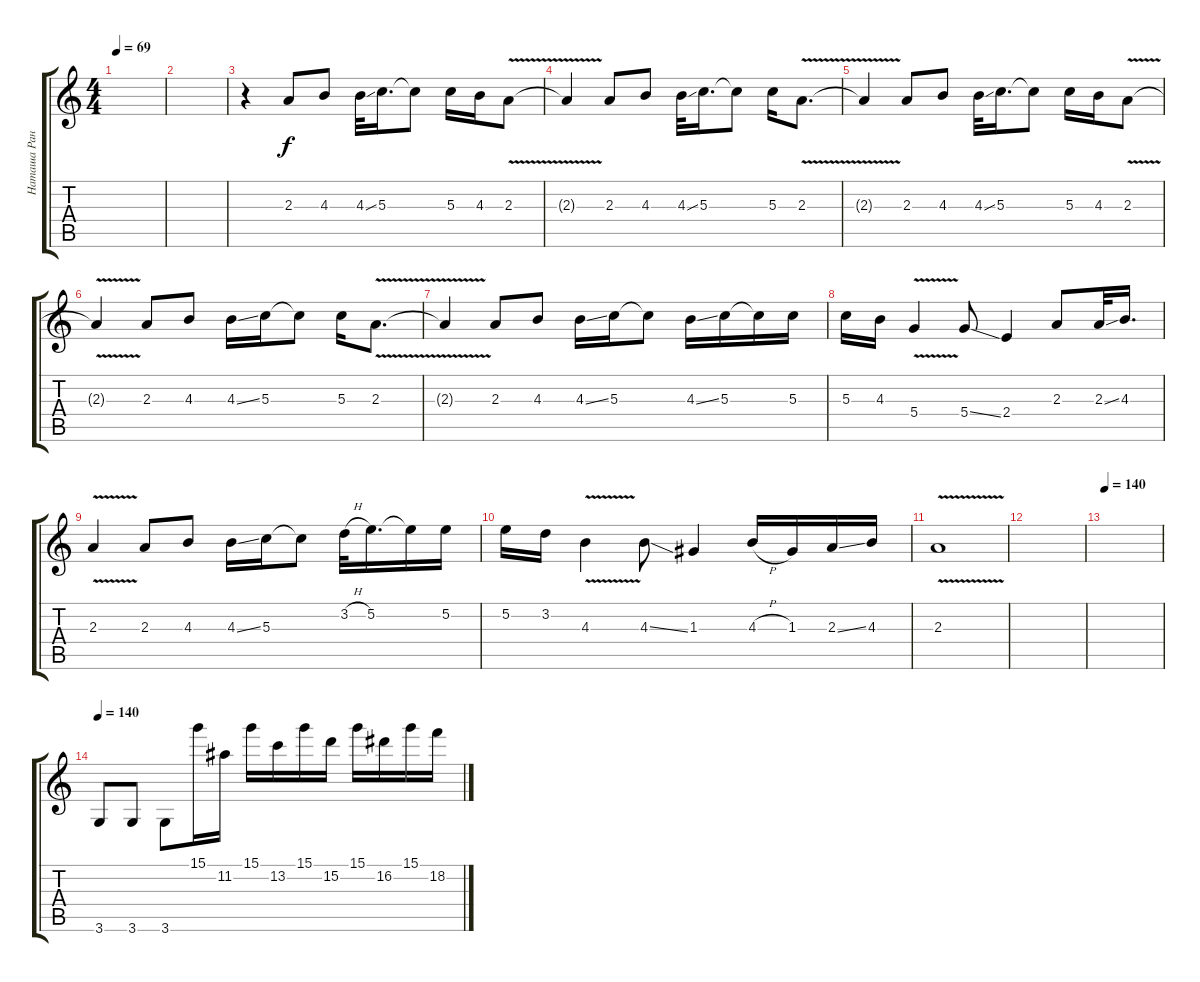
\track ("Наташа Ранетка" "Наташа Ран") {instrument overdrivenguitar}
\staff {score tabs}
\tuning (E4 B3 G3 D3 A2 E2) {hide}
\ts (4 4)
\tempo 69
\clef g2
\ks c
|
|
r.4 2.3.8 4.3.8 4.3{ss}.32 5.3.16{d} 5.3{t}.8 5.3.16 4.3.16 2.3{v}.8 |
2.3{t}.4 2.3.8 4.3.8 4.3{ss}.32 5.3.16{d} 5.3{t}.8 5.3.16 2.3{v}.8{d} |
2.3{t}.4 2.3.8 4.3.8 4.3{ss}.32 5.3.16{d} 5.3{t}.8 5.3.16 4.3.16 2.3{v}.8 |
2.3{t}.4 2.3.8 4.3.8 4.3{ss}.16 5.3.16 5.3{t}.8 5.3.16 2.3{v}.8{d} |
2.3{t}.4 2.3.8 4.3.8 4.3{ss}.16 5.3.16 5.3{t}.8 4.3{ss}.16 5.3.16 5.3{t}.16 5.3.16 |
5.3.16 4.3.16 5.4{v}.4 5.4{ss}.8 2.4.4 2.3.8 2.3{ss}.32 4.3.16{d} |
2.3{v}.4 2.3.8 4.3.8 4.3{ss}.16 5.3.16 5.3{t}.8 3.2{h}.32 5.2.16{d} 5.2{t}.16 5.2.16 |
5.2.16 3.2.16 4.3{v}.4 4.3{ss}.8 1.3.4 4.3{h}.16 1.3.16 2.3{ss}.16 4.3.16 |
2.3{v}.1 |
|
\tempo 140
|
\tempo 140
3.6.8 3.6.8 3.6.8 15.1.16 11.2.16 15.1.16 13.2.16 15.1.16 15.2.16 15.1.16 16.2.16 15.1.16 18.2.16
